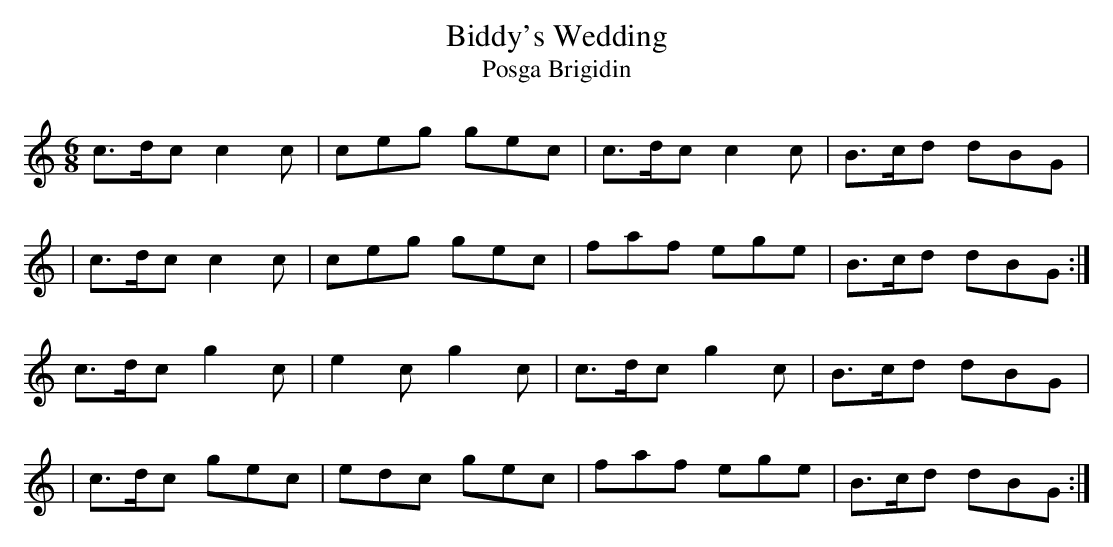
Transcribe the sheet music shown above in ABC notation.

X:1
T: Biddy's Wedding
T: Posga Brigidin
M: 6/8
K: C
c>dc c2 c|ceg gec|c>dc c2 c|B>cd dBG|
|c>dc c2 c|ceg gec|faf ege|B>cd dBG:|
c>dc g2 c|e2 c g2 c|c>dc g2 c|B>cd dBG|
|c>dc gec|edc gec|faf ege|B>cd dBG:|
